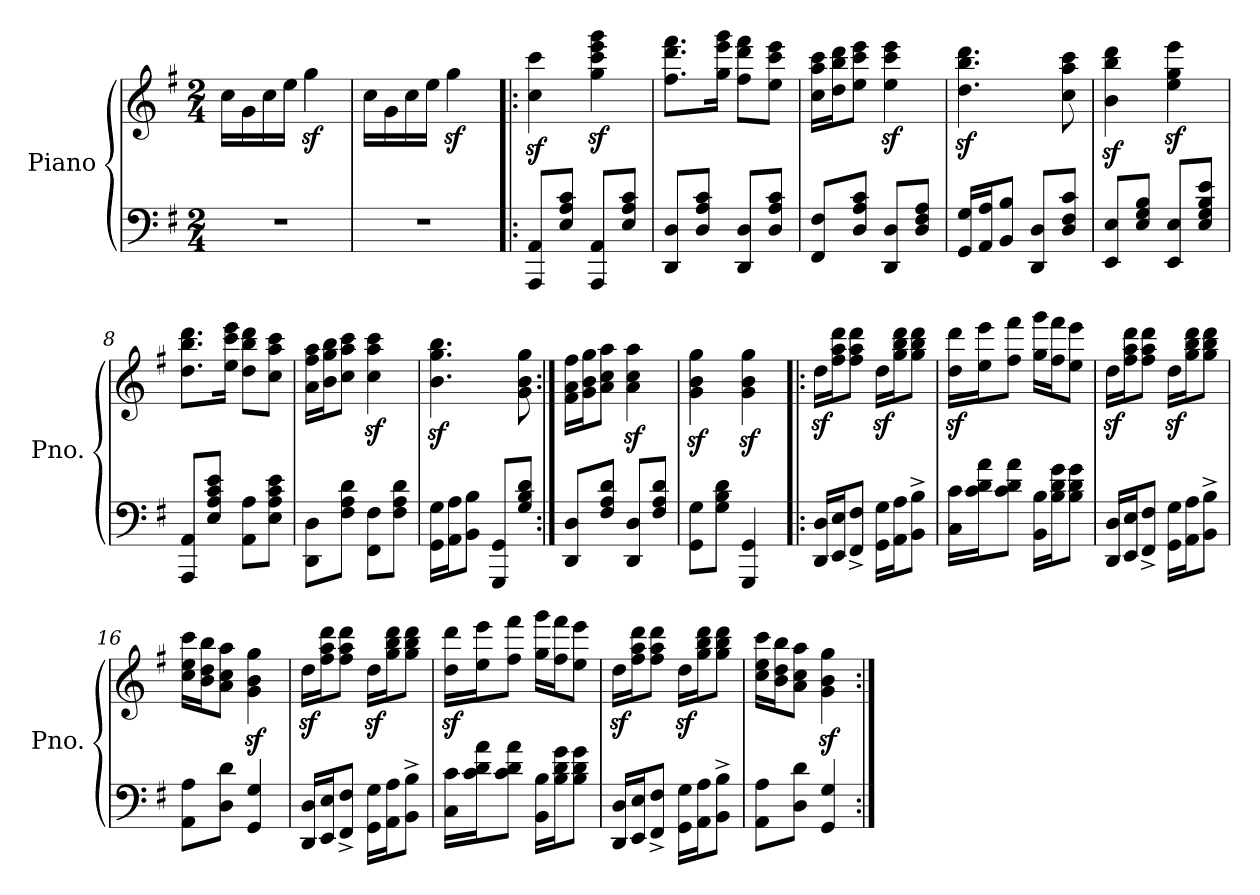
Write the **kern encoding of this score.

**kern	**kern
*part1	*part1
*staff2	*staff1
*I"Piano	*
*I'Pno.	*
*clefF4	*clefG2
*k[f#]	*k[f#]
*M2/4	*M2/4
=1	=1
2r	16cc\LL
.	16g\
.	16cc\
.	16ee\JJ
.	4ggz<\
=2	=2
2r	16cc\LL
.	16g\
.	16cc\
.	16ee\JJ
.	4ggz<\
=3!|:	=3!|:
8AAA/ 8AA/L	4cc\z< 4ccc\z<
8E/ 8A/ 8c/J	.
8AAA/ 8AA/L	4gg\z< 4ccc\z< 4eee\z< 4ggg\z<
8E/ 8A/ 8c/J	.
=4	=4
8DD/ 8D/L	8.ff#\ 8.ddd\ 8.fff#\L
8D/ 8A/ 8c/J	.
.	16gg\ 16eee\ 16ggg\Jk
8DD/ 8D/L	8ff#\ 8ddd\ 8fff#\L
8D/ 8A/ 8c/J	8ee\ 8ccc\ 8eee\J
=5	=5
8FF#/ 8F#/L	16cc\ 16aa\ 16ccc\LL
.	16dd\ 16bb\ 16ddd\J
8D/ 8A/ 8c/J	8ee\ 8ccc\ 8eee\J
8DD/ 8D/L	4ee\z< 4ccc\z< 4eee\z<
8D/ 8F#/ 8A/J	.
!!LO:LB:g=z
=6	=6
16GG/ 16G/LL	4.dd\z< 4.bb\z< 4.ddd\z<
16AA/ 16A/J	.
8BB/ 8B/J	.
8DD/ 8D/L	.
8D/ 8F#/ 8c/J	8cc\ 8aa\ 8ccc\
=7	=7
8EE/ 8E/L	4b\z< 4bb\z< 4ddd\z<
8E/ 8G/ 8B/J	.
8EE/ 8E/L	4ee\z< 4gg\z< 4eee\z<
8E/ 8G/ 8B/ 8e/J	.
=8	=8
8AAA/ 8AA/L	8.dd\ 8.bb\ 8.ddd\L
8E/ 8A/ 8c/ 8e/J	.
.	16ee\ 16ccc\ 16eee\Jk
8AA\ 8A\L	8dd\ 8bb\ 8ddd\L
8E\ 8A\ 8c\ 8e\J	8cc\ 8aa\ 8ccc\J
=9	=9
8DD\ 8D\L	16a\ 16ff#\ 16aa\LL
.	16b\ 16gg\ 16bb\J
8F#\ 8A\ 8d\J	8cc\ 8aa\ 8ccc\J
8FF#\ 8F#\L	4cc\z< 4aa\z< 4ccc\z<
8F#\ 8A\ 8d\J	.
=10	=10
16GG\ 16G\LL	4.b\z< 4.gg\z< 4.bb\z<
16AA\ 16A\J	.
8BB\ 8B\J	.
8GGG/ 8GG/L	.
8G/ 8B/ 8d/J	8g\ 8b\ 8gg\
!!LO:LB:g=z
=11:|!	=11:|!
8DD/ 8D/L	16f#\ 16a\ 16ff#\LL
.	16g\ 16b\ 16gg\J
8F#/ 8A/ 8d/J	8a\ 8cc\ 8aa\J
8DD/ 8D/L	4a\z< 4cc\z< 4aa\z<
8F#/ 8A/ 8d/J	.
=12	=12
8GG\ 8G\L	4g\z< 4b\z< 4gg\z<
8G\ 8B\ 8d\J	.
4GGG/ 4GG/	4g\z< 4b\z< 4gg\z<
=13!|:	=13!|:
16DD/ 16D/LL	16ddz<\LL
16EE/ 16E/J	16ff#\ 16aa\ 16ddd\J
8FF#/^ 8F#/^J	8ff#\ 8aa\ 8ddd\J
16GG\ 16G\LL	16ddz<\LL
16AA\ 16A\J	16gg\ 16bb\ 16ddd\J
8BB\^ 8B\^J	8gg\ 8bb\ 8ddd\J
=14	=14
16C\ 16c\LL	16dd\z< 16ddd\z<LL
16c\ 16d\ 16a\J	16ee\ 16eee\J
8c\ 8d\ 8a\J	8ff#\ 8fff#\J
16BB\ 16B\LL	16gg\ 16ggg\LL
16B\ 16d\ 16g\J	16ff#\ 16fff#\J
8B\ 8d\ 8g\J	8ee\ 8eee\J
=15	=15
16DD/ 16D/LL	16ddz<\LL
16EE/ 16E/J	16ff#\ 16aa\ 16ddd\J
8FF#/^ 8F#/^J	8ff#\ 8aa\ 8ddd\J
16GG\ 16G\LL	16ddz<\LL
16AA\ 16A\J	16gg\ 16bb\ 16ddd\J
8BB\^ 8B\^J	8gg\ 8bb\ 8ddd\J
!!LO:LB:g=z
=16	=16
8AA\ 8A\L	16cc\ 16ee\ 16ccc\LL
.	16b\ 16dd\ 16bb\J
8D\ 8d\J	8a\ 8cc\ 8aa\J
4GG/ 4G/	4g\z< 4b\z< 4gg\z<
=17	=17
16DD/ 16D/LL	16ddz<\LL
16EE/ 16E/J	16ff#\ 16aa\ 16ddd\J
8FF#/^ 8F#/^J	8ff#\ 8aa\ 8ddd\J
16GG\ 16G\LL	16ddz<\LL
16AA\ 16A\J	16gg\ 16bb\ 16ddd\J
8BB\^ 8B\^J	8gg\ 8bb\ 8ddd\J
=18	=18
16C\ 16c\LL	16dd\z< 16ddd\z<LL
16c\ 16d\ 16a\J	16ee\ 16eee\J
8c\ 8d\ 8a\J	8ff#\ 8fff#\J
16BB\ 16B\LL	16gg\ 16ggg\LL
16B\ 16d\ 16g\J	16ff#\ 16fff#\J
8B\ 8d\ 8g\J	8ee\ 8eee\J
=19	=19
16DD/ 16D/LL	16ddz<\LL
16EE/ 16E/J	16ff#\ 16aa\ 16ddd\J
8FF#/^ 8F#/^J	8ff#\ 8aa\ 8ddd\J
16GG\ 16G\LL	16ddz<\LL
16AA\ 16A\J	16gg\ 16bb\ 16ddd\J
8BB\^ 8B\^J	8gg\ 8bb\ 8ddd\J
=20	=20
8AA\ 8A\L	16cc\ 16ee\ 16ccc\LL
.	16b\ 16dd\ 16bb\J
8D\ 8d\J	8a\ 8cc\ 8aa\J
4GG/ 4G/	4g\z< 4b\z< 4gg\z<
=:|!	=:|!
*-	*-
